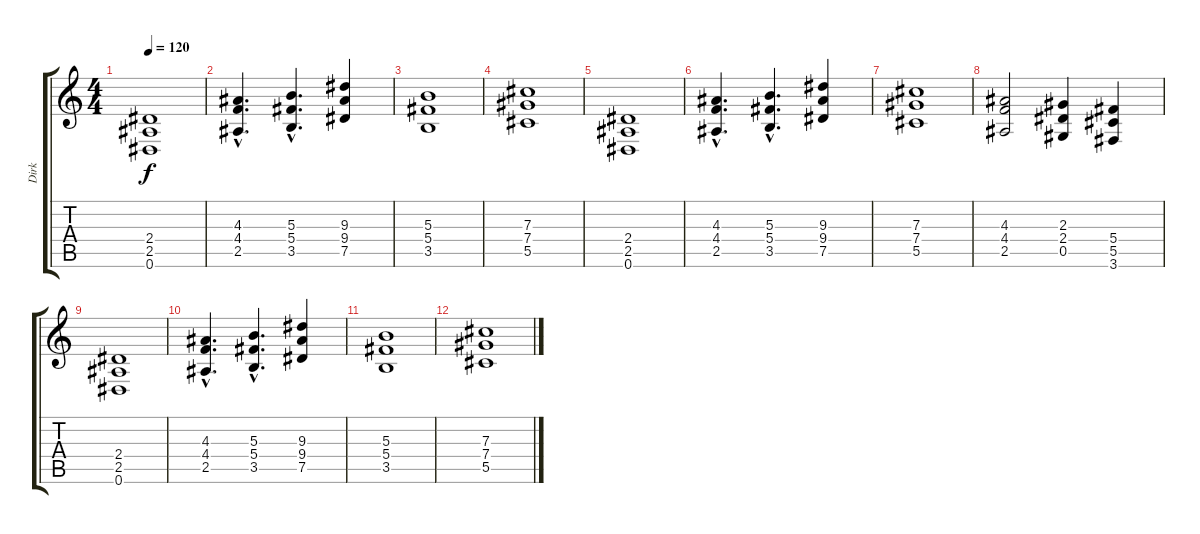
\track ("Dirk" "Dirk") {instrument distortionguitar}
\staff {score tabs}
\tuning (Eb4 Bb3 Gb3 Db3 Ab2 Eb2) {hide}
\ts (4 4)
\tempo 120
\clef g2
\ks c
(2.4 2.5 0.6).1{dy f} |
(4.3{hac} 4.4{hac} 2.5{hac}).4{d} (5.3{hac} 5.4{hac} 3.5{hac}).4{d} (9.3 9.4 7.5).4 |
(5.3 5.4 3.5).1 |
(7.3 7.4 5.5).1 |
(2.4 2.5 0.6).1 |
(4.3{hac} 4.4{hac} 2.5{hac}).4{d} (5.3{hac} 5.4{hac} 3.5{hac}).4{d} (9.3 9.4 7.5).4 |
(7.3 7.4 5.5).1 |
(4.3 4.4 2.5).2 (2.3 2.4 0.5).4 (5.4 5.5 3.6).4 |
(2.4 2.5 0.6).1 |
(4.3{hac} 4.4{hac} 2.5{hac}).4{d} (5.3{hac} 5.4{hac} 3.5{hac}).4{d} (9.3 9.4 7.5).4 |
(5.3 5.4 3.5).1 |
(7.3 7.4 5.5).1
